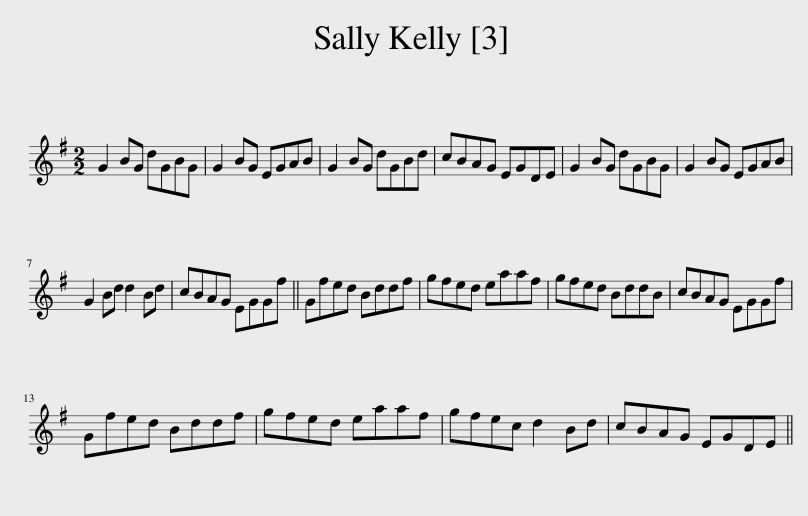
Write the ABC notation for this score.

X:1
L:1/8
M:2/2
I:linebreak $
K:G
V:1 treble
V:1
 G2 BG dGBG | G2 BG EGAB | G2 BG dGBd | cBAG EGDE | G2 BG dGBG | %5
 G2 BG EGAB |$ G2 Bd d2 Bd | cBAG EGGf || Gfed Bddf | gfed eaaf | %10
 gfed BddB | cBAG EGGf |$ Gfed Bddf | gfed eaaf | gfec d2 Bd | %15
 cBAG EGDE || %16
